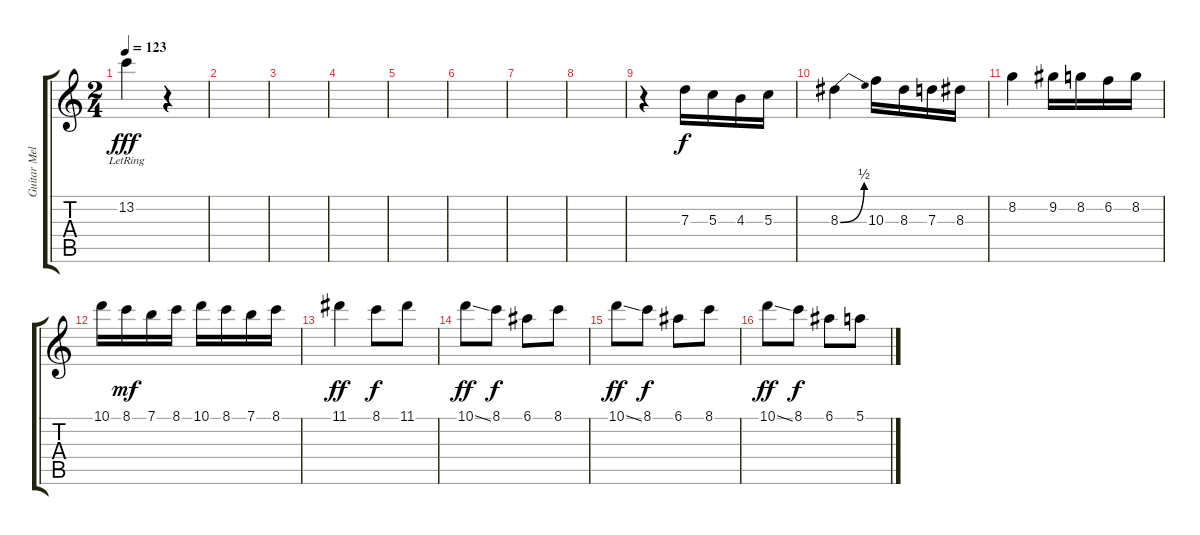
\track ("Guitar Melody" "Guitar Mel") {instrument acousticguitarnylon}
\staff {score tabs}
\tuning (E4 B3 G3 D3 A2 E2) {hide}
\ts (2 4)
\tempo 123
\clef g2
\ks c
13.2{lr}.4{dy fff} r.4 |
|
|
|
|
|
|
|
r.4 7.3.16{dy f} 5.3.16 4.3.16 5.3.16 |
8.3{be (bend 0 0 60 2)}.4 10.3.16 8.3.16 7.3.16 8.3.16 |
8.2.4 9.2.16 8.2.16 6.2.16 8.2.16 |
10.1.16 8.1.16{dy mf} 7.1.16 8.1.16 10.1.16 8.1.16 7.1.16 8.1.16 |
11.1.4{dy ff} 8.1.8{dy f} 11.1.8 |
10.1{ss}.8{dy ff} 8.1.8{dy f} 6.1.8 8.1.8 |
10.1{ss}.8{dy ff} 8.1.8{dy f} 6.1.8 8.1.8 |
10.1{ss}.8{dy ff} 8.1.8{dy f} 6.1.8 5.1.8
